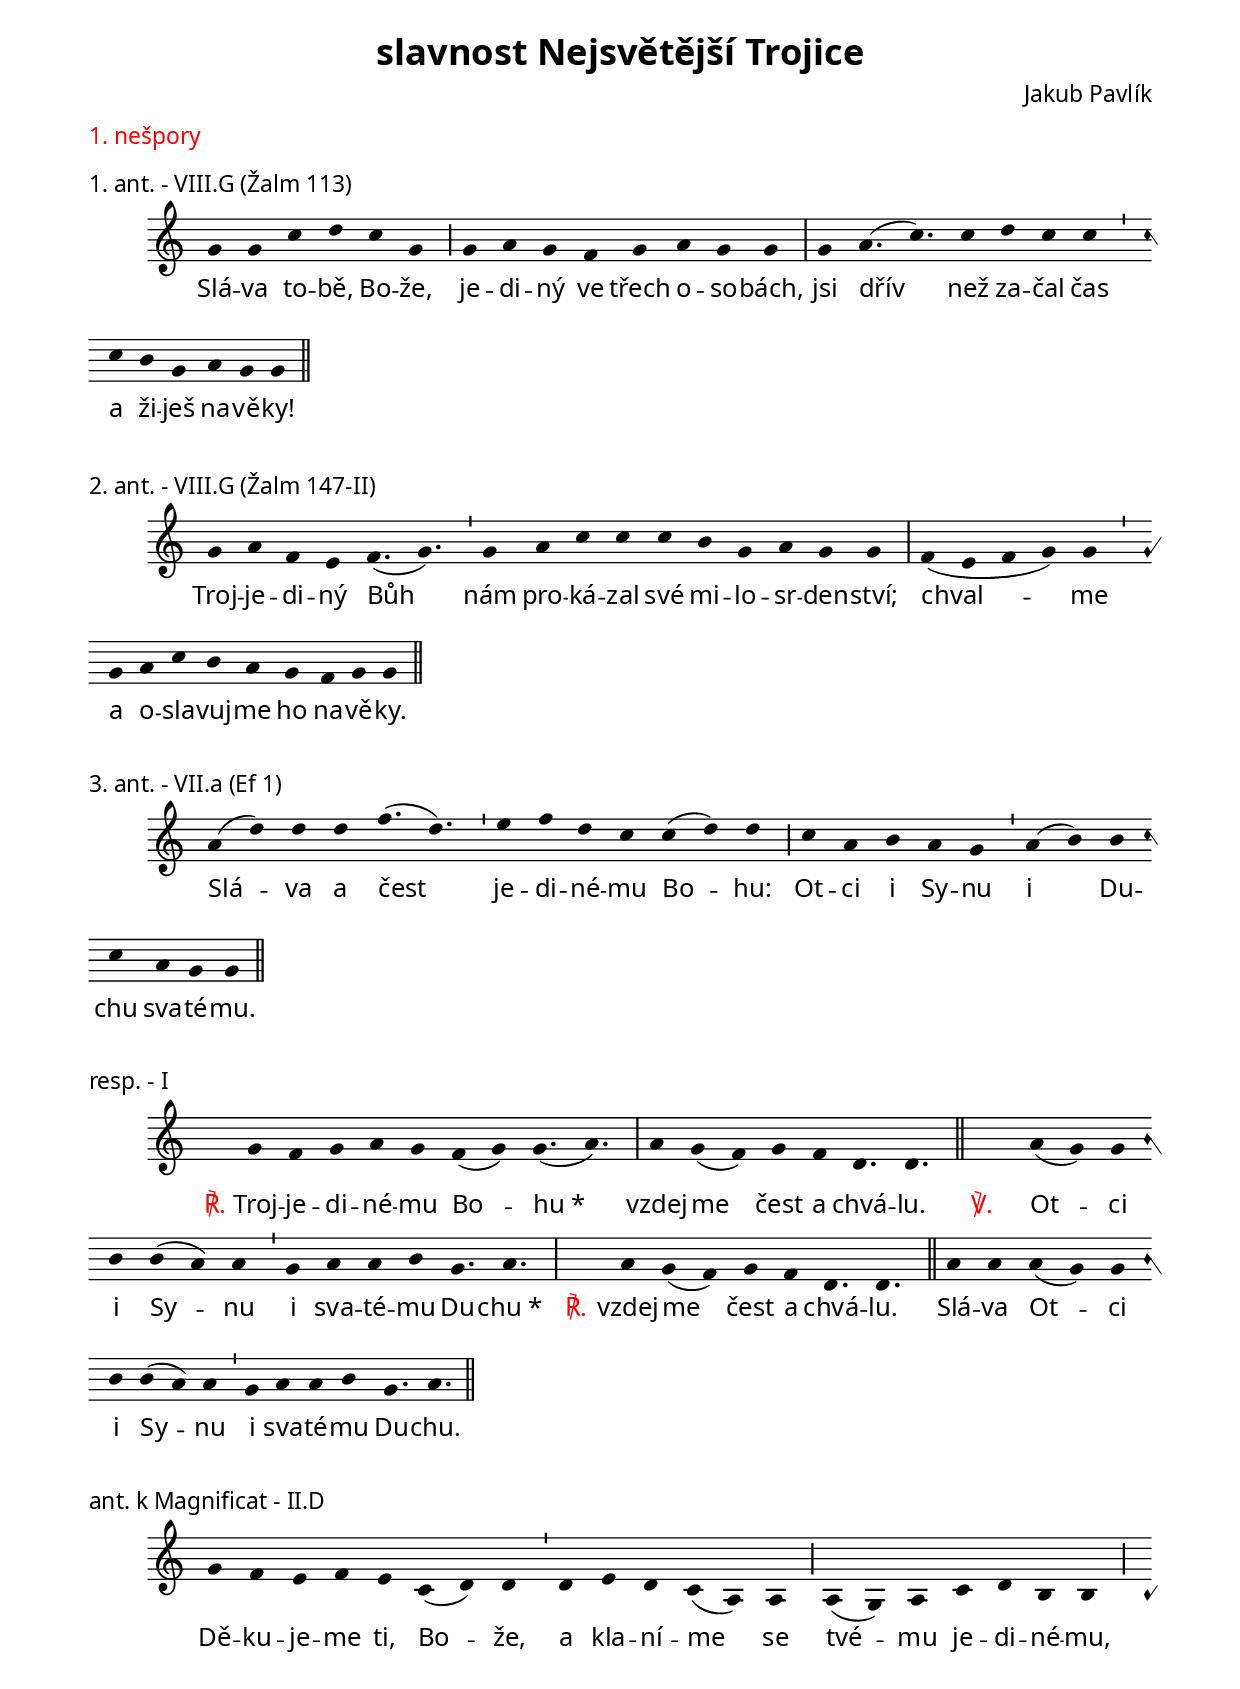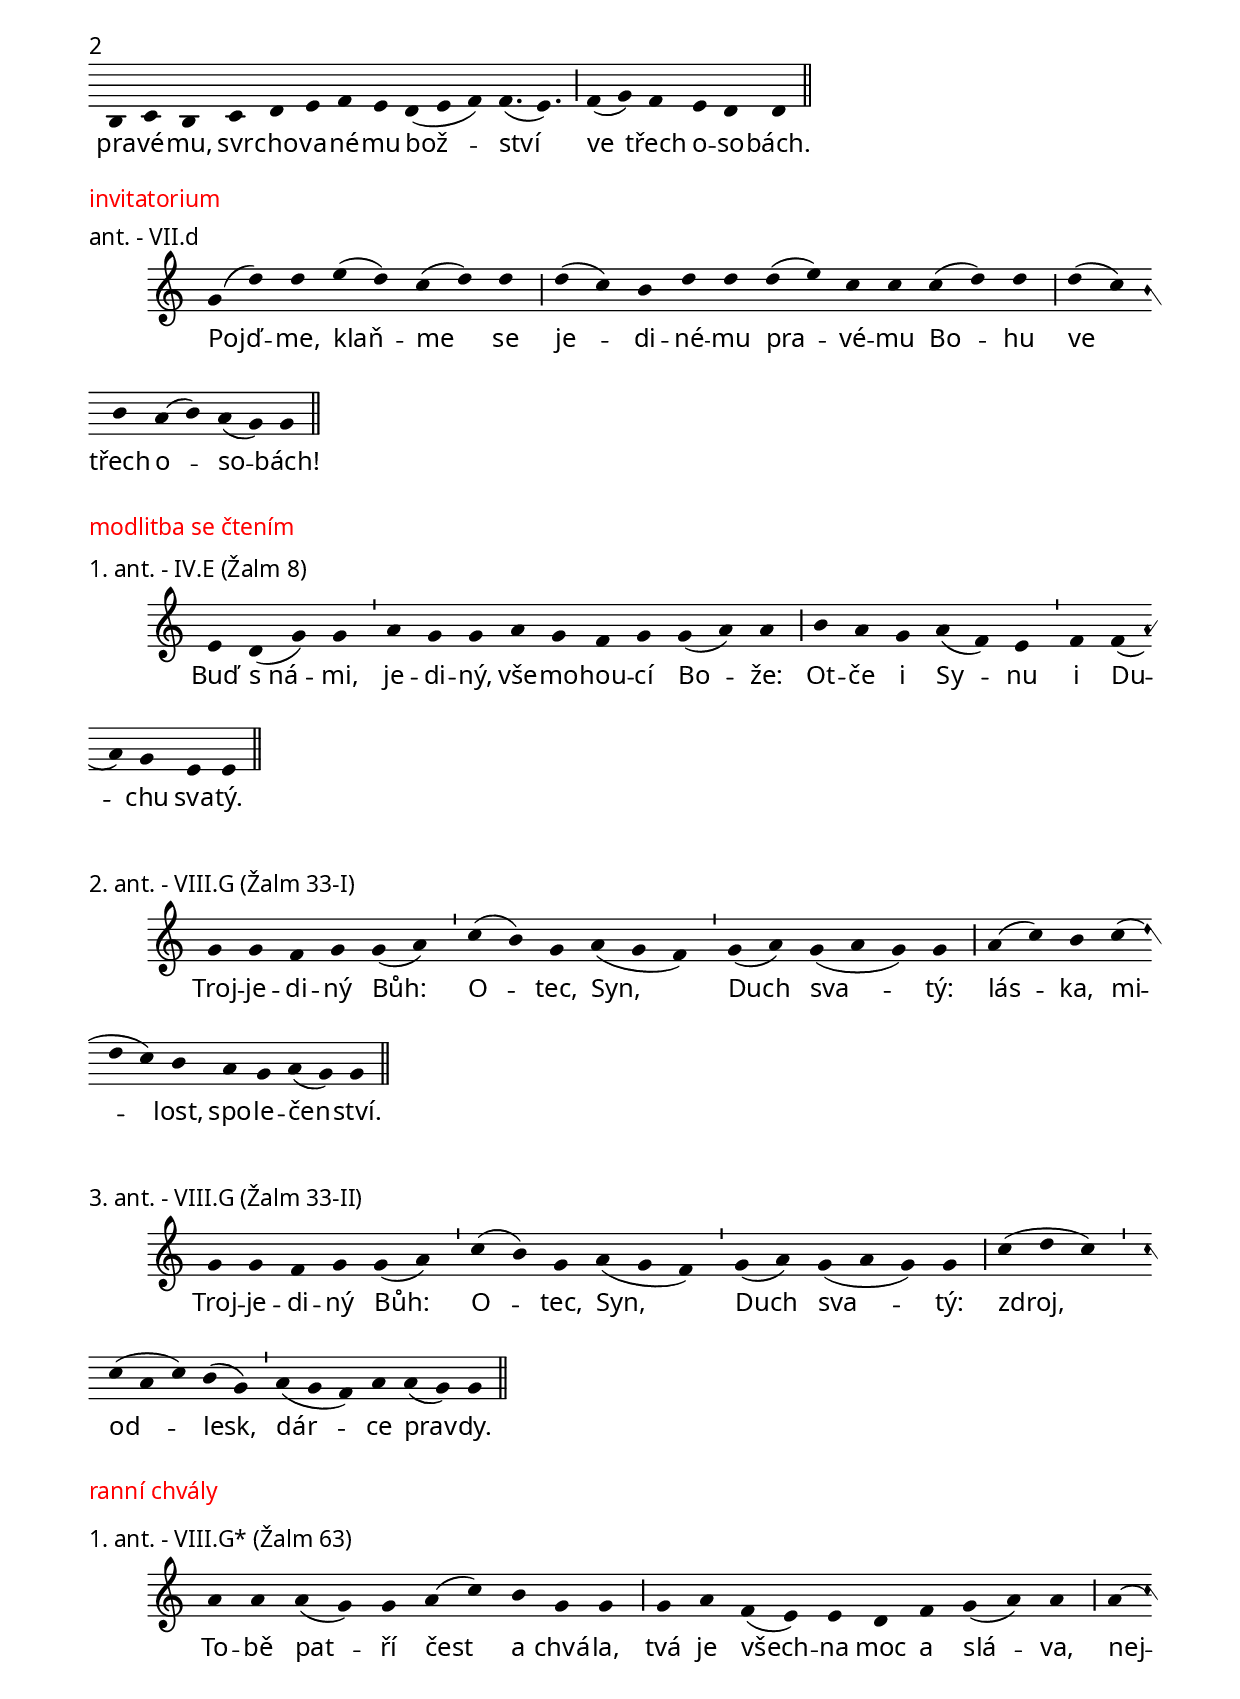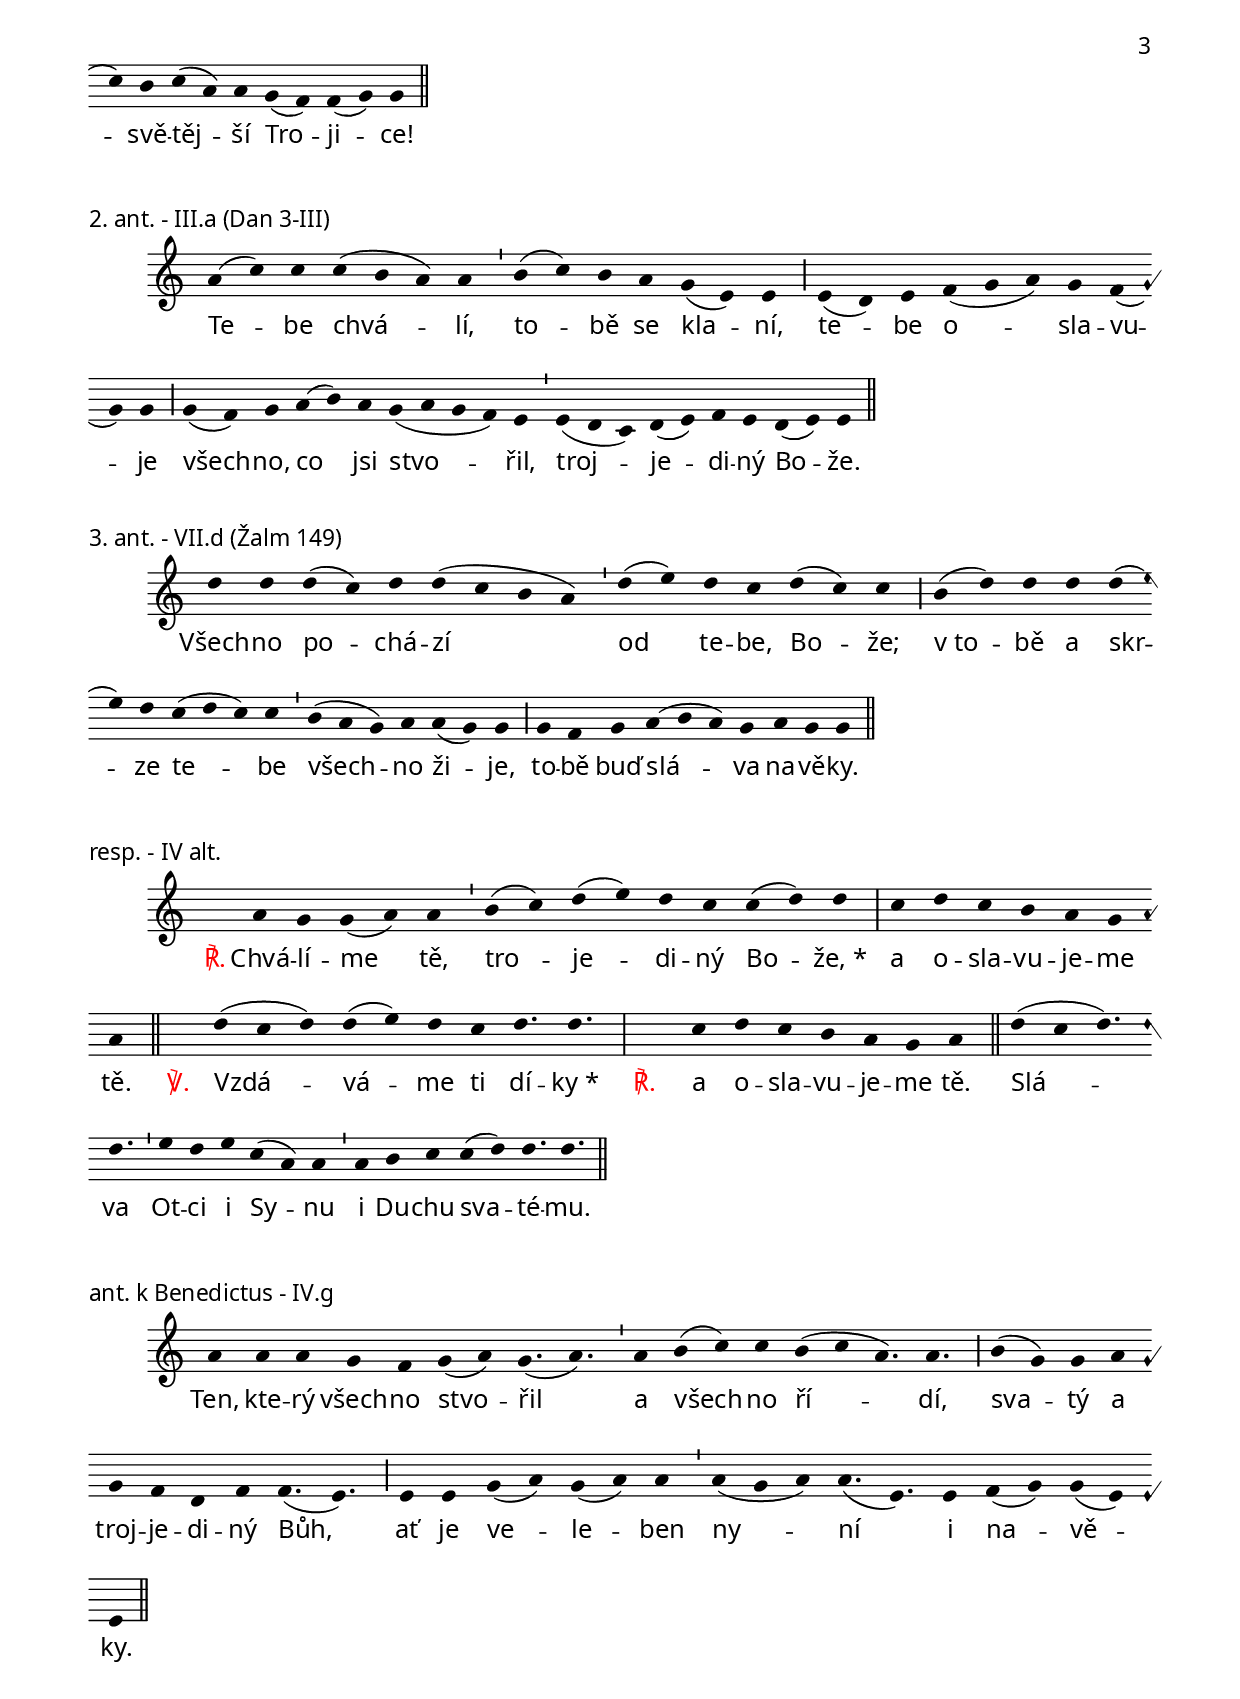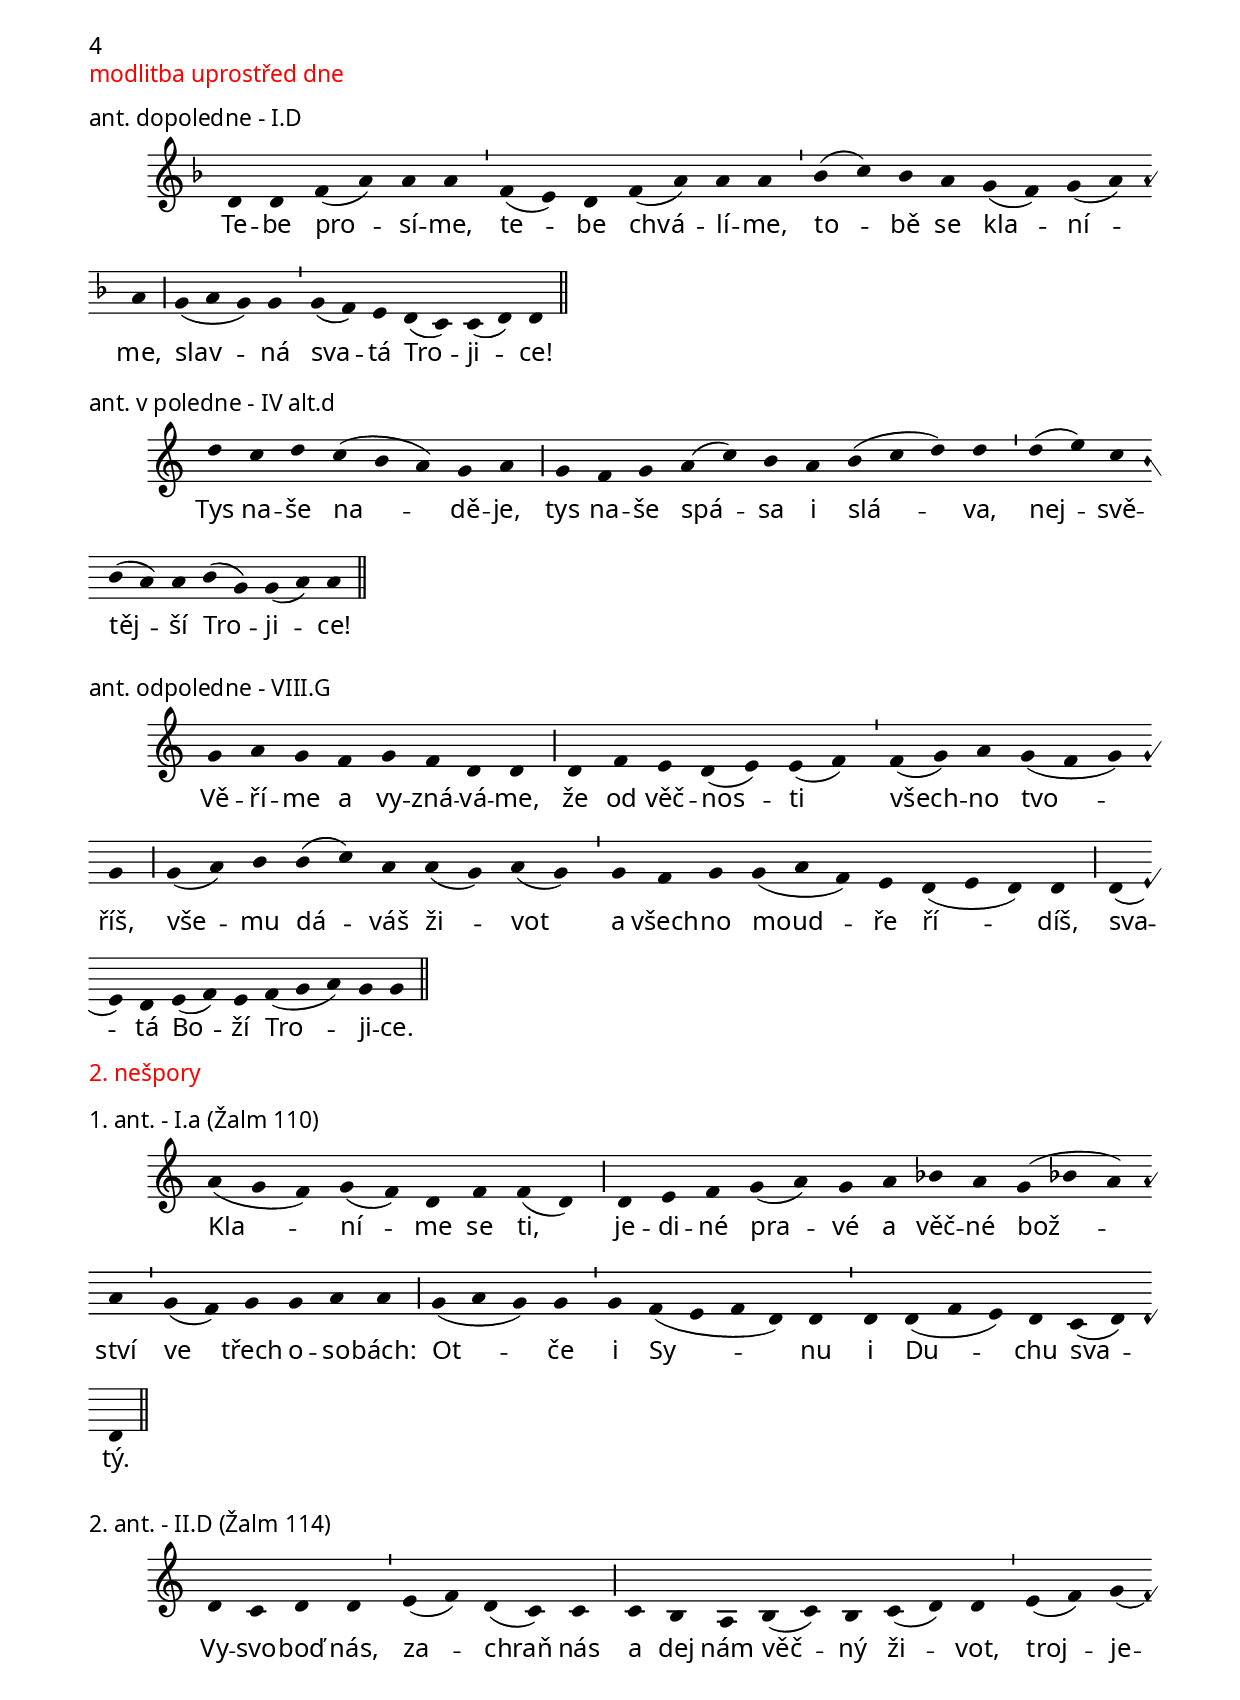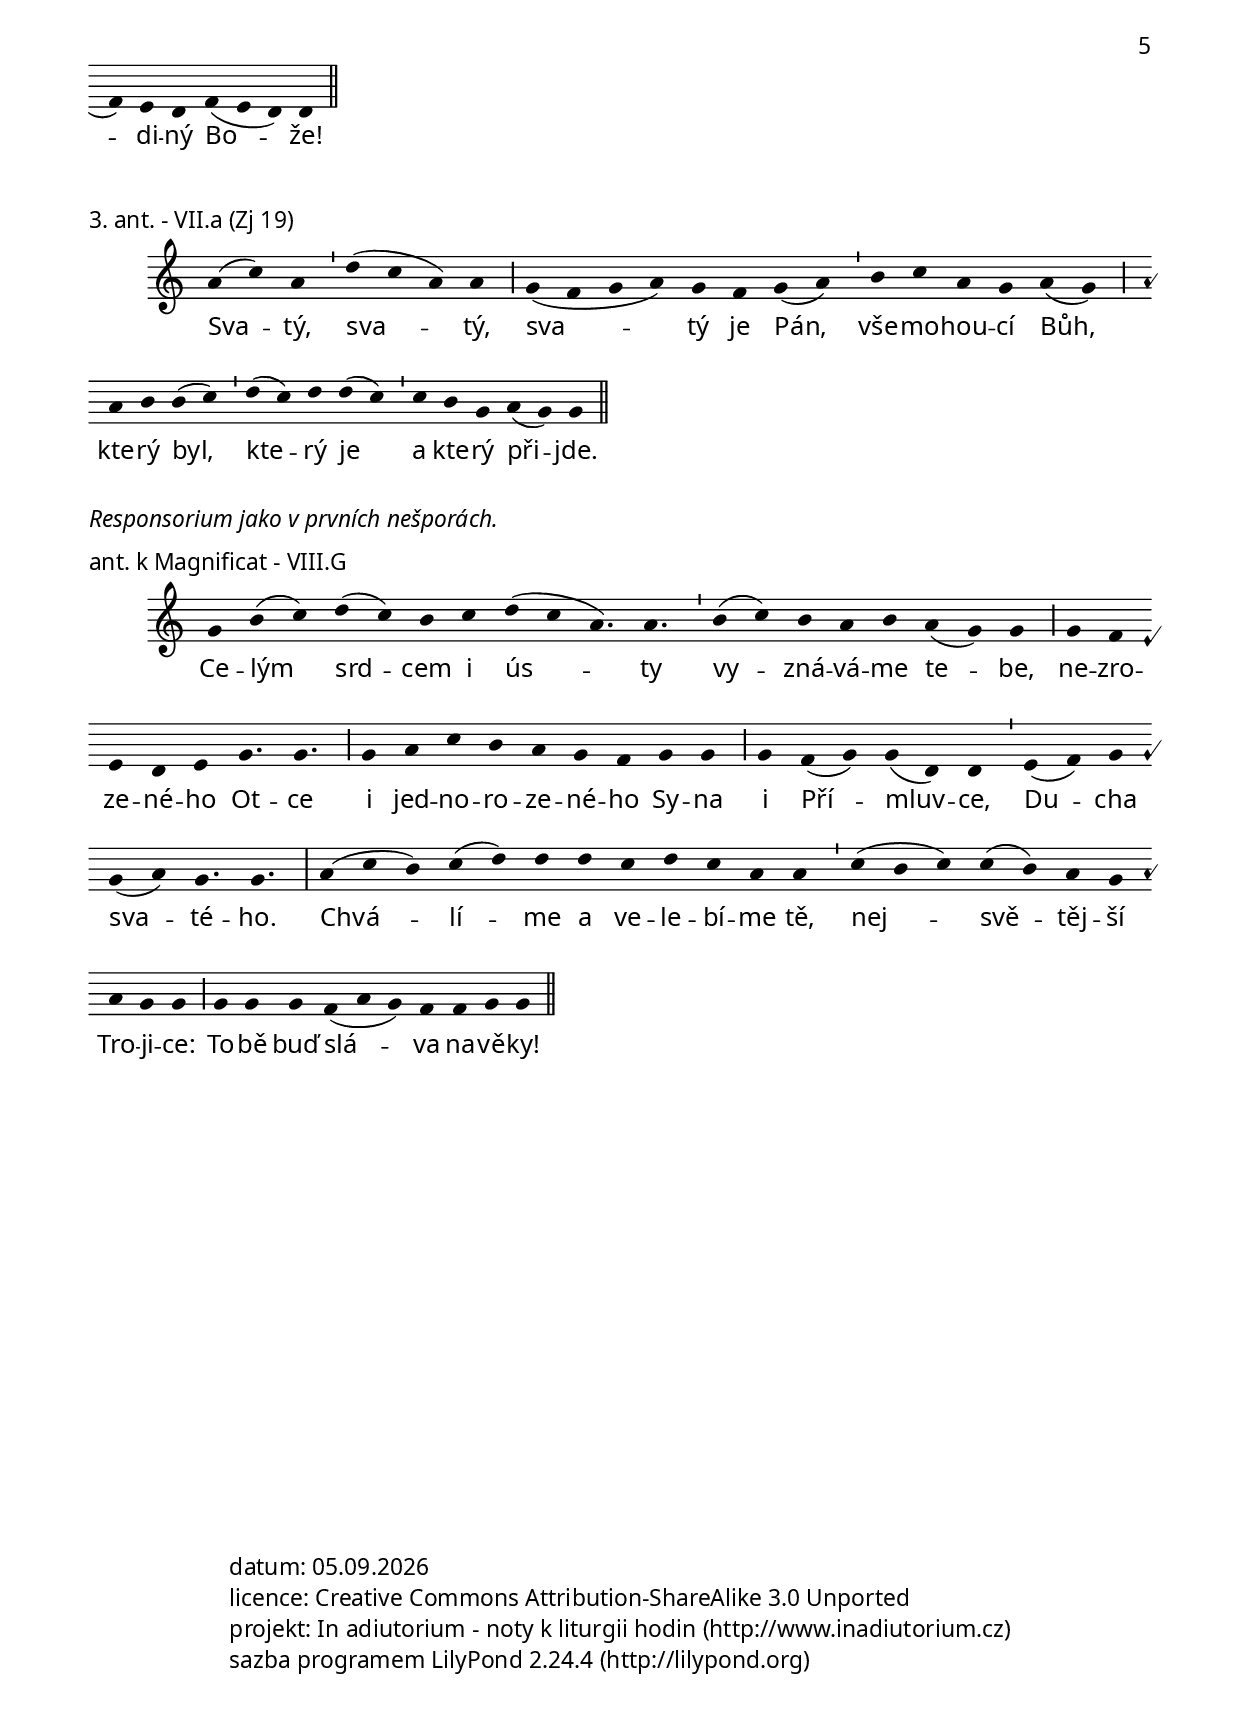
\version "2.14.2"

\header {
  title = "slavnost Nejsvětější Trojice"
  composer = "Jakub Pavlík"
}

\include "spolecne.ly"
\include "dilyresponsorii.ly"

\markup {\nadpisHodinka {"1. nešpory"}}

\score {
  \relative c'' {
    \choralniRezim
    g4 g c d c g \barMaior
    g a g f g a g g \barMax
    g a4.( c) c4 d c c \barMin
    c b g a g g \barFinalis
  }
  \addlyrics {
    Slá -- va to -- bě, Bo -- že,
    je -- di -- ný ve třech o -- so -- bách,
    jsi dřív než za -- čal čas
    a ži -- ješ na -- vě -- ky!
  }
  \header {
    quid = "1. ant."
    modus = "VIII"
    differentia = "G" 
    psalmus = "Žalm 113"
    id = ""
    piece = \markup {\sestavTitulek}
  }
}

\score {
  \relative c'' {
    \choralniRezim
    g4 a f e f4.( g) \barMin
    g4 a c c c b g a g g \barMax
    f( e f g) g \barMin g a c b a g f g g \barFinalis
  }
  \addlyrics {
    Troj -- je -- di -- ný Bůh
    nám pro -- ká -- zal své mi -- lo -- sr -- den -- ství;
    chval -- me a o -- sla -- vuj -- me ho na -- vě -- ky.
  }
  \header {
    quid = "2. ant."
    modus = "VIII"
    differentia = "G" 
    psalmus = "Žalm 147-II"
    id = ""
    piece = \markup {\sestavTitulek}
  }
}

\score {
  \relative c'' {
    \choralniRezim
    a4( d) d d f4.( d) \barMin e4 f d c c( d) d \barMaior
    c a b a g \barMin a( b) b c a g g \barFinalis
  }
  \addlyrics {
    Slá -- va a čest je -- di -- né -- mu Bo -- hu:
    Ot -- ci i Sy -- nu i Du -- chu sva -- té -- mu.
  }
  \header {
    quid = "3. ant."
    modus = "VII"
    differentia = "a" 
    psalmus = "Ef 1"
    id = ""
    piece = \markup {\sestavTitulek}
  }
}

\score {
  \relative c' {
    \choralniRezim
    
    % R
    \neviditelna f
    g f g a g f( g) g4.( a) \barMax
    a4 g( f) g f d4. d \barFinalis
    % V
    \neviditelna a
    a'4( g) g b b( a) a \barMin g a a b g4. a \barMax
    % R
    \neviditelna a
    a4 g( f) g f d4. d \barFinalis
    % Slava - melodie i text temer totozny s versem
    a'4 a a( g) g b b( a) a \barMin g a a b g4. a \barFinalis
  }
  \addlyrics {
    \Response Troj -- je -- di -- né -- mu Bo -- hu_*
    vzdej -- me čest a chvá -- lu.
    \Verse Ot -- ci i Sy -- nu i sva -- té -- mu Du -- chu_*
    \Response vzdej -- me čest a chvá -- lu.
    % Pozmeneny text doxologie
    Slá -- va Ot -- ci i Sy -- nu i sva -- té -- mu Du -- chu.
  }
  \header {
    quid = "resp."
    modus = "I"
    id = ""
    piece = \markup {\sestavTitulekResp}
  }
}

\score {
  \relative c'' {
    \choralniRezim
    g4 f e f e c( d) d \barMin
    d e d c( a) a \barMaior
    a( g) a c d b b \barMaior
    b c b c d e f e d( e f) f4.( e) \barMaior
    f4( g) f e d d \barFinalis
  }
  \addlyrics {
    Dě -- ku -- je -- me ti, Bo -- že,
    a kla -- ní -- me se
    tvé -- mu je -- di -- né -- mu, 
    pra -- vé -- mu, svr -- cho -- va -- né -- mu bož -- ství
    ve třech o -- so -- bách.
  }
  \header {
    quid = "ant. k Magnificat"
    modus = "II"
    differentia = "D" 
    psalmus = ""
    id = ""
    piece = \markup {\sestavTitulekBezZalmu}
  }
}

\markup {\nadpisHodinka {"invitatorium"}}

\score {
  \relative c'' {
    \choralniRezim
    g( d') d e( d) c( d) d \barMaior
    d( c) b d d d( e) c c c( d) d \barMaior
    d( c) b a( b) a( g) g \barFinalis
  }
  \addlyrics {
    Pojď -- me, klaň -- me se
    je -- di -- né -- mu pra -- vé -- mu Bo -- hu
    ve třech o -- so -- bách!
  }
  \header {
    quid = "ant."
    modus = "VII"
    differentia = "d" 
    psalmus = ""
    id = ""
    piece = \markup {\sestavTitulekBezZalmu}
  }
}

\markup {\nadpisHodinka {"modlitba se čtením"}}

\score {
  \relative c' {
    \choralniRezim
    e4 d( g) g \barMin
    a g g a g f g g( a) a \barMaior
    b a g a( f) e \barMin
    f f( a) g e e \barFinalis
  }
  \addlyrics {
    Buď s_ná -- mi, 
    je -- di -- ný, vše -- mo -- hou -- cí Bo -- že: 
    Ot -- če i Sy -- nu 
    i Du -- chu sva -- tý.
  }
  \header {
    quid = "1. ant."
    modus = "IV"
    differentia = "E" 
    psalmus = "Žalm 8"
    id = ""
    piece = \markup {\sestavTitulek}
  }
}

\score {
  \relative c'' {
    \choralniRezim
    g4 g f g g( a) \barMin
    c( b) g a( g f) \barMin g( a) g( a g) g \barMaior
    a( c) b c( d c) b a g a( g) g \barFinalis
  }
  \addlyrics {
    Troj -- je -- di -- ný Bůh: 
    O -- tec, Syn, Duch sva -- tý:
    lás -- ka, mi -- lost, spo -- le -- čen -- ství.
  }
  \header {
    quid = "2. ant."
    modus = "VIII"
    differentia = "G" 
    psalmus = "Žalm 33-I"
    id = ""
    piece = \markup {\sestavTitulek}
  }
}

\score {
  \relative c'' {
    \choralniRezim
    g4 g f g g( a) \barMin
    c( b) g a( g f) \barMin g( a) g( a g) g \barMaior
    c( d c) \barMin c( a c) b( g) \barMin a( g f) a a( g) g \barFinalis
  }
  \addlyrics {
    Troj -- je -- di -- ný Bůh: 
    O -- tec, Syn, Duch sva -- tý:
    zdroj, od -- lesk, dár -- ce prav -- dy.
  }
  \header {
    quid = "3. ant."
    modus = "VIII"
    differentia = "G" 
    psalmus = "Žalm 33-II"
    id = ""
    piece = \markup {\sestavTitulek}
  }
}


\markup {\nadpisHodinka {"ranní chvály"}}

\score {
  \relative c'' {
    \choralniRezim
    a4 a a( g) g a( c) b g g \barMaior
    g a f( e) e d f g( a) a \barMaior
    a( c) b c( a) a g( f) f( g) g \barFinalis
  }
  \addlyrics {
    To -- bě pat -- ří čest a chvá -- la,
    tvá je všech -- na moc a slá -- va,
    nej -- svě -- těj -- ší Tro -- ji -- ce!
  }
  \header {
    quid = "1. ant."
    modus = "VIII"
    differentia = "G*" 
    psalmus = "Žalm 63"
    id = ""
    piece = \markup {\sestavTitulek}
  }
}

\score {
  \relative c'' {
    \choralniRezim
    a4( c) c c( b a) a \barMin
    b( c) b a g( e) e \barMaior
    e( d) e f( g a) g f( g) g \barMaior
    g( f) g a( b) a g( a g f) e \barMin
    e( d c) d( e) f e d( e) e \barFinalis
  }
  \addlyrics {
    Te -- be chvá -- lí,
    to -- bě se kla -- ní,
    te -- be o -- sla -- vu -- je
    
    všech -- no, co jsi stvo -- řil,
    troj -- je -- di -- ný Bo -- že.
  }
  \header {
    quid = "2. ant."
    modus = "III"
    differentia = "a" 
    psalmus = "Dan 3-III"
    id = ""
    piece = \markup {\sestavTitulek}
  }
}

\score {
  \relative c'' {
    \choralniRezim
    d4 d d( c) d d( c b a) \barMin d( e) d c d( c) c \barMaior
    b( d) d d d( e) d c( d c) c \barMin b( a g) a a( g) g \barMaior
    g f g a( b a) g a g g \barFinalis
  }
  \addlyrics {
    Všech -- no po -- chá -- zí od te -- be, Bo -- že;
    v_to -- bě a skr -- ze te -- be všech -- no ži -- je,
    to -- bě buď slá -- va na -- vě -- ky.
  }
  \header {
    quid = "3. ant."
    modus = "VII"
    differentia = "d" 
    psalmus = "Žalm 149"
    id = ""
    piece = \markup {\sestavTitulek}
  }
}

\score {
  \relative c'' {
    \choralniRezim
    
    % R
    \neviditelna a
    a g g( a) a \barMin b( c) d( e) d c c( d) d \barMax
    c4 d c b a g a \barFinalis
    % V
    \neviditelna d
    d4( c d) d( e) d c d4. d \barMax
    % R
    \neviditelna d
    c4 d c b a g a \barFinalis
    % Slava
    d4( c d4.) d \barMin e4 d e c( a) a \barMin a b c c( d) d4. d \barFinalis
  }
  \addlyrics {
    \Response Chvá -- lí -- me tě, tro -- je -- di -- ný Bo -- že,_*
    a o -- sla -- vu -- je -- me tě.
    \Verse Vzdá -- vá -- me ti dí -- ky_*
    \Response a o -- sla -- vu -- je -- me tě.
    \textRespDoxologie
  }
  \header {
    quid = "resp."
    modus = "IV alt."
    id = ""
    piece = \markup {\sestavTitulekResp}
  }
}

\score {
  \relative c'' {
    \choralniRezim
    a4 a a g f g( a) g4.( a) \barMin
    a4 b( c) c b( c a4.) a \barMaior
    b4( g) g a g f d f f4.( e) \barMaior
    e4 e g( a) g( a) a \barMin a( g a) a4.( e) e4 f( g) g( e) e \barFinalis
  }
  \addlyrics {
    Ten, kte -- rý všech -- no stvo -- řil
    a všech -- no ří -- dí,
    sva -- tý a troj -- je -- di -- ný Bůh,
    ať je ve -- le -- ben ny -- ní i na -- vě -- ky.
  }
  \header {
    quid = "ant. k Benedictus"
    modus = "IV"
    differentia = "g" 
    psalmus = ""
    id = ""
    piece = \markup {\sestavTitulekBezZalmu}
  }
}

\pageBreak % ZLOM

\markup {\nadpisHodinka {"modlitba uprostřed dne"}}

\score {
  \relative c' {
    \choralniRezim
    \key f \major
    d4 d f( a) a a \barMin
    f( e) d f( a) a a \barMin
    bes( c) bes a g( f) g( a) a \barMaior
    g( a g) g \barMin g( f) e d( c) c( d) d \barFinalis
  }
  \addlyrics {
    Te -- be pro -- sí -- me,
    te -- be chvá -- lí -- me,
    to -- bě se kla -- ní -- me,
    slav -- ná sva -- tá Tro -- ji -- ce!
  }
  \header {
    quid = "ant. dopoledne"
    modus = "I"
    differentia = "D" 
    psalmus = ""
    id = ""
    piece = \markup {\sestavTitulekBezZalmu}
  }
}

\score {
  \relative c'' {
    \choralniRezim
    d4 c d c( b a) g a \barMaior
    g f g a( c) b a b( c d) d \barMin
    d( e) c b( a) a b( g) g( a) a \barFinalis
  }
  \addlyrics {
    Tys na -- še na -- dě -- je,
    tys na -- še spá -- sa i slá -- va,
    nej -- svě -- těj -- ší Tro -- ji -- ce!
  }
  \header {
    quid = "ant. v poledne"
    modus = "IV alt"
    differentia = "d" 
    psalmus = ""
    id = ""
    piece = \markup {\sestavTitulekBezZalmu}
  }
}

\score {
  \relative c'' {
    \choralniRezim
    g4 a g f g f d d \barMaior
    d f e d( e) e( f) \barMin f( g) a g( f g) g \barMaior
    g( a) b b( c) a a( g) a( g) \barMin
    g f g g( a f) e d( e d) d \barMaior
    d( e) d e( f) e f( g a) g g \barFinalis
  }
  \addlyrics {
    Vě -- ří -- me a vy -- zná -- vá -- me,
    že od věč -- nos -- ti všech -- no tvo -- říš,
    vše -- mu dá -- váš ži -- vot
    a všech -- no moud -- ře ří -- díš,
    sva -- tá Bo -- ží Tro -- ji -- ce.
  }
  \header {
    quid = "ant. odpoledne"
    modus = "VIII"
    differentia = "G" 
    psalmus = ""
    id = ""
    piece = \markup {\sestavTitulekBezZalmu}
  }
}

\markup {\nadpisHodinka {"2. nešpory"}}

\score {
  \relative c'' {
    \choralniRezim
    a4( g f) g( f) d f f( d) \barMaior
    d e f g( a) g a bes a g( bes a) a \barMin
    g( f) g g a a \barMaior
    g( a g) g \barMin g f( e f d) d \barMin d d( f e) d c( d) d \barFinalis
  }
  \addlyrics {
    Kla -- ní -- me se ti,
    je -- di -- né pra -- vé a věč -- né bož -- ství
    ve třech o -- so -- bách:
    Ot -- če i Sy -- nu i Du -- chu sva -- tý.
  }
  \header {
    quid = "1. ant."
    modus = "I"
    differentia = "a" 
    psalmus = "Žalm 110"
    id = ""
    piece = \markup {\sestavTitulek}
  }
}

\score {
  \relative c' {
    \choralniRezim
    d4 c d d \barMin e( f) d( c) c \barMaior
    c b a b( c) b c( d) d \barMin
    e( f) g( f) e d f( e d) d \barFinalis
  }
  \addlyrics {
    Vy -- svo -- boď nás, za -- chraň nás
    a dej nám věč -- ný ži -- vot,
    troj -- je -- di -- ný Bo -- že!
  }
  \header {
    quid = "2. ant."
    modus = "II"
    differentia = "D" 
    psalmus = "Žalm 114"
    id = ""
    piece = \markup {\sestavTitulek}
  }
}

% !!! V modu VII jeste kantikum ze Zj 19 nemam!

\score {
  \relative c'' {
    \choralniRezim
    a4( c) a \barMin d( c a) a \barMaior
    g( f g a) g f g( a) \barMin b c a g a( g) \barMaior
    a b b( c) \barMin d( c) d d( c) \barMin
    c b g a( g) g \barFinalis
  }
  \addlyrics {
    Sva -- tý, sva -- tý, 
    sva -- tý je Pán, vše -- mo -- hou -- cí Bůh,
    kte -- rý byl, kte -- rý je 
    a kte -- rý při -- jde.
  }
  \header {
    quid = "3. ant."
    modus = "VII"
    differentia = "a" 
    psalmus = "Zj 19"
    id = ""
    piece = \markup {\sestavTitulek}
  }
}

\markup\italic{Responsorium jako v prvních nešporách.}

\score {
  \relative c'' {
    \choralniRezim
    g4 b( c) d( c) b c d( c a4.) a \barMin 
    b4( c) b a b a( g) g \barMaior
    g f e d e g4. g \barMaior 
    g4 a c b a g f g g \barMaior
    g f( g) g( d) d \barMin e( f) g g( a) g4. g \barMax
    
    a4( c b) c( d) d d c d c a a \barMin
    c( b c) c( b) a g a g g \barMaior
    g g g f( a g) f f g g \barFinalis
  }
  \addlyrics {
    Ce -- lým srd -- cem i ús -- ty
    vy -- zná -- vá -- me te -- be,
    ne -- zro -- ze -- né -- ho Ot -- ce
    i jed -- no -- ro -- ze -- né -- ho Sy -- na
    i Pří -- mluv -- ce, Du -- cha sva -- té -- ho.
    
    Chvá -- lí -- me a ve -- le -- bí -- me tě,
    nej -- svě -- těj -- ší Tro -- ji -- ce:
    To -- bě buď slá -- va na -- vě -- ky!
  }
  \header {
    quid = "ant. k Magnificat"
    modus = "VIII"
    differentia = "G" 
    psalmus = ""
    id = ""
    piece = \markup {\sestavTitulekBezZalmu}
  }
}